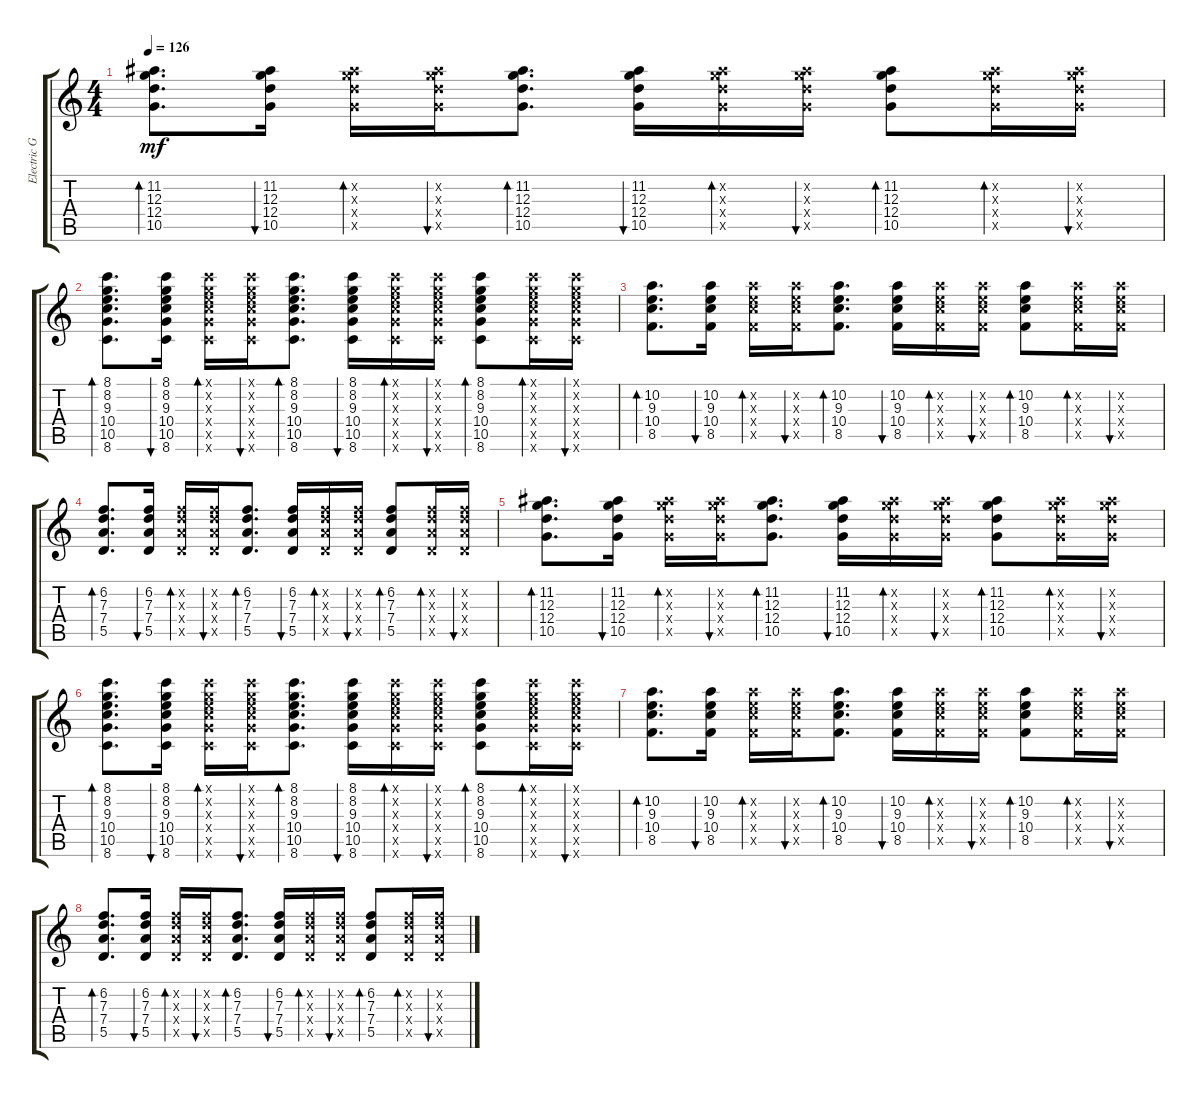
\track ("Electric Guitar" "Electric G") {instrument electricguitarclean}
\staff {score tabs}
\tuning (E4 B3 G3 D3 A2 E2) {hide}
\ts (4 4)
\tempo 126
\clef g2
\ks c
(11.2 12.3 12.4 10.5).8{d bd 30 dy mf} (11.2 12.3 12.4 10.5).16{bu 30} (11.2{x} 12.3{x} 12.4{x} 10.5{x}).16{bd 30} (11.2{x} 12.3{x} 12.4{x} 10.5{x}).16{bu 30} (11.2 12.3 12.4 10.5).8{d bd 30} (11.2 12.3 12.4 10.5).16{bu 30} (11.2{x} 12.3{x} 12.4{x} 10.5{x}).16{bd 30} (11.2{x} 12.3{x} 12.4{x} 10.5{x}).16{bu 30} (11.2 12.3 12.4 10.5).8{bd 30} (11.2{x} 12.3{x} 12.4{x} 10.5{x}).16{bd 30} (11.2{x} 12.3{x} 12.4{x} 10.5{x}).16{bu 30} |
(8.1 8.2 9.3 10.4 10.5 8.6).8{d bd 30} (8.1 8.2 9.3 10.4 10.5 8.6).16{bu 30} (8.1{x} 8.2{x} 9.3{x} 10.4{x} 10.5{x} 8.6{x}).16{bd 30} (8.1{x} 8.2{x} 9.3{x} 10.4{x} 10.5{x} 8.6{x}).16{bu 30} (8.1 8.2 9.3 10.4 10.5 8.6).8{d bd 30} (8.1 8.2 9.3 10.4 10.5 8.6).16{bu 30} (8.1{x} 8.2{x} 9.3{x} 10.4{x} 10.5{x} 8.6{x}).16{bd 30} (8.1{x} 8.2{x} 9.3{x} 10.4{x} 10.5{x} 8.6{x}).16{bu 30} (8.1 8.2 9.3 10.4 10.5 8.6).8{bd 30} (8.1{x} 8.2{x} 9.3{x} 10.4{x} 10.5{x} 8.6{x}).16{bd 30} (8.1{x} 8.2{x} 9.3{x} 10.4{x} 10.5{x} 8.6{x}).16{bu 30} |
(10.2 9.3 10.4 8.5).8{d bd 30} (10.2 9.3 10.4 8.5).16{bu 30} (10.2{x} 9.3{x} 10.4{x} 8.5{x}).16{bd 30} (10.2{x} 9.3{x} 10.4{x} 8.5{x}).16{bu 30} (10.2 9.3 10.4 8.5).8{d bd 30} (10.2 9.3 10.4 8.5).16{bu 30} (10.2{x} 9.3{x} 10.4{x} 8.5{x}).16{bd 30} (10.2{x} 9.3{x} 10.4{x} 8.5{x}).16{bu 30} (10.2 9.3 10.4 8.5).8{bd 30} (10.2{x} 9.3{x} 10.4{x} 8.5{x}).16{bd 30} (10.2{x} 9.3{x} 10.4{x} 8.5{x}).16{bu 30} |
(6.2 7.3 7.4 5.5).8{d bd 30} (6.2 7.3 7.4 5.5).16{bu 30} (6.2{x} 7.3{x} 7.4{x} 5.5{x}).16{bd 30} (6.2{x} 7.3{x} 7.4{x} 5.5{x}).16{bu 30} (6.2 7.3 7.4 5.5).8{d bd 30} (6.2 7.3 7.4 5.5).16{bu 30} (6.2{x} 7.3{x} 7.4{x} 5.5{x}).16{bd 30} (6.2{x} 7.3{x} 7.4{x} 5.5{x}).16{bu 30} (6.2 7.3 7.4 5.5).8{bd 30} (6.2{x} 7.3{x} 7.4{x} 5.5{x}).16{bd 30} (6.2{x} 7.3{x} 7.4{x} 5.5{x}).16{bu 30} |
(11.2 12.3 12.4 10.5).8{d bd 30} (11.2 12.3 12.4 10.5).16{bu 30} (11.2{x} 12.3{x} 12.4{x} 10.5{x}).16{bd 30} (11.2{x} 12.3{x} 12.4{x} 10.5{x}).16{bu 30} (11.2 12.3 12.4 10.5).8{d bd 30} (11.2 12.3 12.4 10.5).16{bu 30} (11.2{x} 12.3{x} 12.4{x} 10.5{x}).16{bd 30} (11.2{x} 12.3{x} 12.4{x} 10.5{x}).16{bu 30} (11.2 12.3 12.4 10.5).8{bd 30} (11.2{x} 12.3{x} 12.4{x} 10.5{x}).16{bd 30} (11.2{x} 12.3{x} 12.4{x} 10.5{x}).16{bu 30} |
(8.1 8.2 9.3 10.4 10.5 8.6).8{d bd 30} (8.1 8.2 9.3 10.4 10.5 8.6).16{bu 30} (8.1{x} 8.2{x} 9.3{x} 10.4{x} 10.5{x} 8.6{x}).16{bd 30} (8.1{x} 8.2{x} 9.3{x} 10.4{x} 10.5{x} 8.6{x}).16{bu 30} (8.1 8.2 9.3 10.4 10.5 8.6).8{d bd 30} (8.1 8.2 9.3 10.4 10.5 8.6).16{bu 30} (8.1{x} 8.2{x} 9.3{x} 10.4{x} 10.5{x} 8.6{x}).16{bd 30} (8.1{x} 8.2{x} 9.3{x} 10.4{x} 10.5{x} 8.6{x}).16{bu 30} (8.1 8.2 9.3 10.4 10.5 8.6).8{bd 30} (8.1{x} 8.2{x} 9.3{x} 10.4{x} 10.5{x} 8.6{x}).16{bd 30} (8.1{x} 8.2{x} 9.3{x} 10.4{x} 10.5{x} 8.6{x}).16{bu 30} |
(10.2 9.3 10.4 8.5).8{d bd 30} (10.2 9.3 10.4 8.5).16{bu 30} (10.2{x} 9.3{x} 10.4{x} 8.5{x}).16{bd 30} (10.2{x} 9.3{x} 10.4{x} 8.5{x}).16{bu 30} (10.2 9.3 10.4 8.5).8{d bd 30} (10.2 9.3 10.4 8.5).16{bu 30} (10.2{x} 9.3{x} 10.4{x} 8.5{x}).16{bd 30} (10.2{x} 9.3{x} 10.4{x} 8.5{x}).16{bu 30} (10.2 9.3 10.4 8.5).8{bd 30} (10.2{x} 9.3{x} 10.4{x} 8.5{x}).16{bd 30} (10.2{x} 9.3{x} 10.4{x} 8.5{x}).16{bu 30} |
(6.2 7.3 7.4 5.5).8{d bd 30} (6.2 7.3 7.4 5.5).16{bu 30} (6.2{x} 7.3{x} 7.4{x} 5.5{x}).16{bd 30} (6.2{x} 7.3{x} 7.4{x} 5.5{x}).16{bu 30} (6.2 7.3 7.4 5.5).8{d bd 30} (6.2 7.3 7.4 5.5).16{bu 30} (6.2{x} 7.3{x} 7.4{x} 5.5{x}).16{bd 30} (6.2{x} 7.3{x} 7.4{x} 5.5{x}).16{bu 30} (6.2 7.3 7.4 5.5).8{bd 30} (6.2{x} 7.3{x} 7.4{x} 5.5{x}).16{bd 30} (6.2{x} 7.3{x} 7.4{x} 5.5{x}).16{bu 30}
